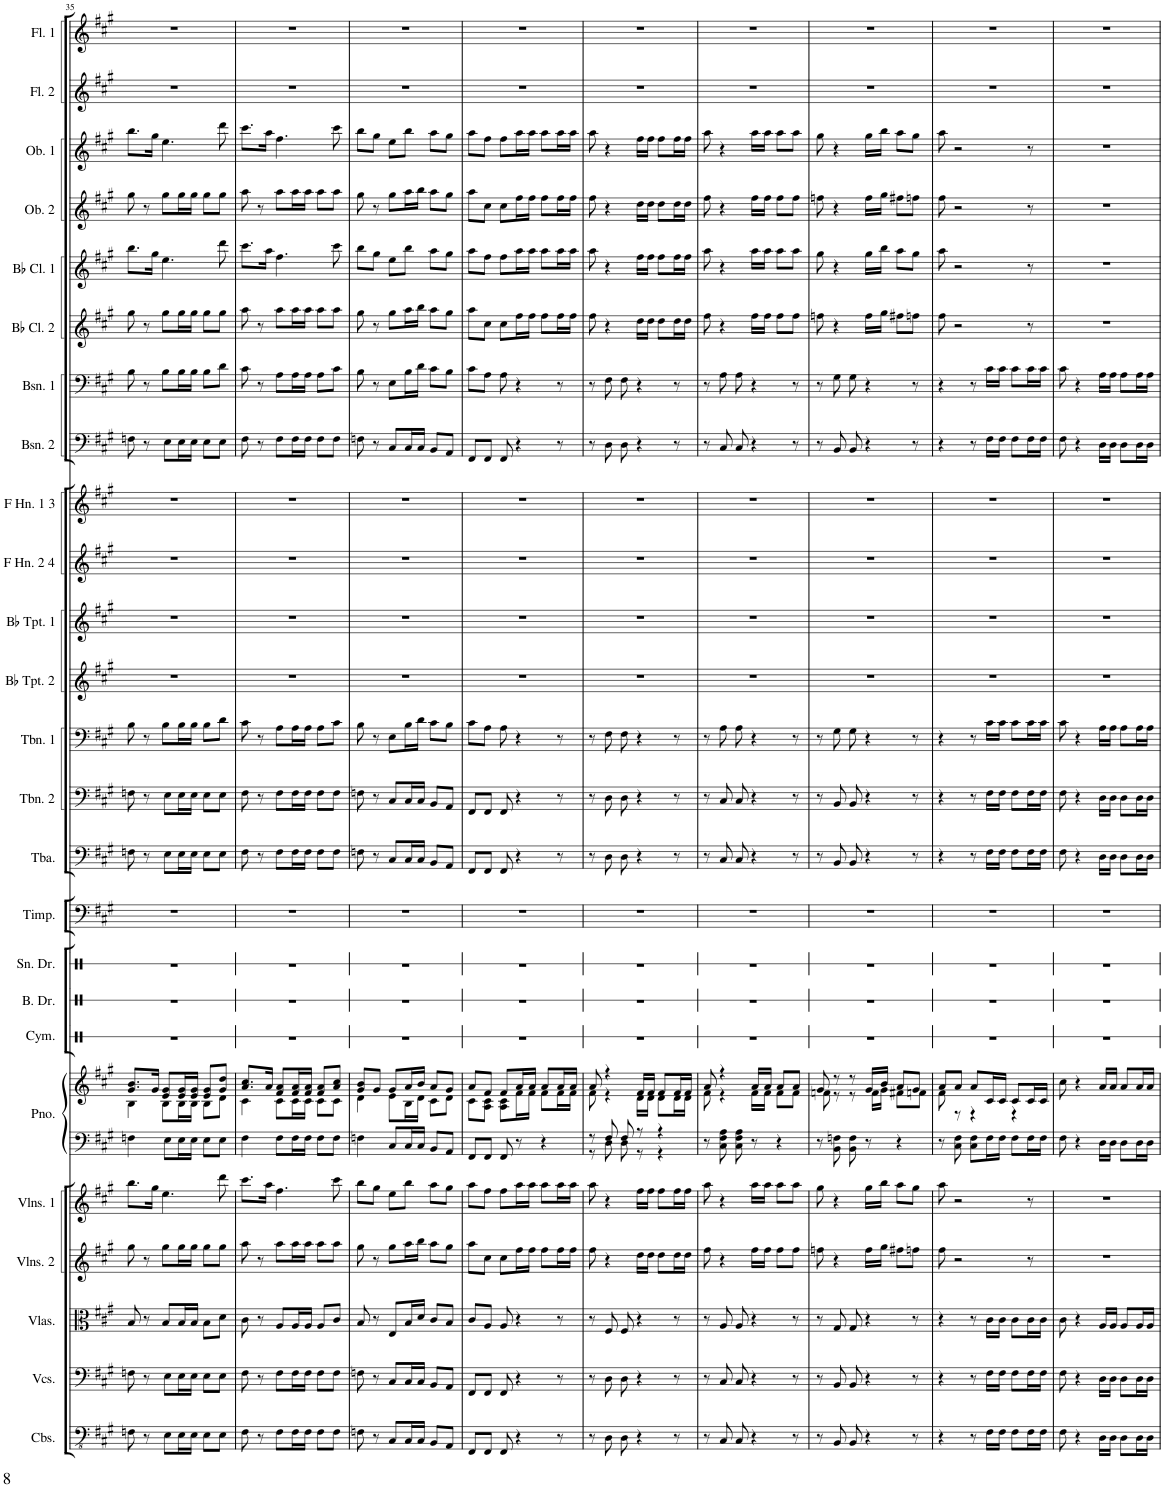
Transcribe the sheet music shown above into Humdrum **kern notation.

**kern	**kern	**kern	**kern	**kern	**kern	**kern	**kern	**kern	**kern	**kern	**kern	**kern	**kern	**kern	**kern	**kern	**kern	**kern	**kern	**kern	**kern	**kern	**kern	**kern	**kern
*part25	*part24	*part23	*part22	*part21	*part20	*part20	*part19	*part18	*part17	*part16	*part15	*part14	*part13	*part12	*part11	*part10	*part9	*part8	*part7	*part6	*part5	*part4	*part3	*part2	*part1
*staff26	*staff25	*staff24	*staff23	*staff22	*staff21	*staff20	*staff19	*staff18	*staff17	*staff16	*staff15	*staff14	*staff13	*staff12	*staff11	*staff10	*staff9	*staff8	*staff7	*staff6	*staff5	*staff4	*staff3	*staff2	*staff1
*I"Contrabasses	*I"Violoncellos	*I"Violas	*I"Violins 2	*I"Violins 1	*I"Piano	*	*I"Cymbal	*I"Bass Drum	*I"Snare Drum	*I"Timpani	*I"Tuba	*I"Trombone 2	*I"Trombone 1	*I"Bb Trumpet 2	*I"Bb Trumpet 1	*I"F Horn 2 &amp; 4	*I"F Horn 1 &amp; 3	*I"Bassoon 2	*I"Bassoon 1	*I"Bb Clarinet 2	*I"Bb Clarinet 1	*I"Oboe 2	*I"Oboe 1	*I"Flute 2	*I"Flute 1
*I'Cbs.	*I'Vcs.	*I'Vlas.	*I'Vlns. 2	*I'Vlns. 1	*I'Pno.	*	*I'Cym.	*I'B. Dr.	*I'Sn. Dr.	*I'Timp.	*I'Tba.	*I'Tbn. 2	*I'Tbn. 1	*I'Bb Tpt. 2	*I'Bb Tpt. 1	*I'F Hn. 2 4	*I'F Hn. 1 3	*I'Bsn. 2	*I'Bsn. 1	*I'Bb Cl. 2	*I'Bb Cl. 1	*I'Ob. 2	*I'Ob. 1	*I'Fl. 2	*I'Fl. 1
!!LO:PB:g=z
*clefFv4	*clefF4	*clefC3	*clefG2	*clefG2	*clefF4	*clefG2	*clefX	*clefX	*clefX	*clefF4	*clefF4	*clefF4	*clefF4	*clefG2	*clefG2	*clefG2	*clefG2	*clefF4	*clefF4	*clefG2	*clefG2	*clefG2	*clefG2	*clefG2	*clefG2
*	*	*	*	*	*	*	*	*	*	*	*	*	*	*Trd1c2	*Trd1c2	*Trd4c7	*Trd4c7	*	*	*Trd1c2	*Trd1c2	*	*	*	*
*k[f#c#g#]	*k[f#c#g#]	*k[f#c#g#]	*k[f#c#g#]	*k[f#c#g#]	*k[f#c#g#]	*k[f#c#g#]	*k[]	*k[]	*k[]	*k[f#c#g#]	*k[f#c#g#]	*k[f#c#g#]	*k[f#c#g#]	*k[f#c#g#]	*k[f#c#g#]	*k[f#c#g#]	*k[f#c#g#]	*k[f#c#g#]	*k[f#c#g#]	*k[f#c#g#]	*k[f#c#g#]	*k[f#c#g#]	*k[f#c#g#]	*k[f#c#g#]	*k[f#c#g#]
*M3/4	*M3/4	*M3/4	*M3/4	*M3/4	*M3/4	*M3/4	*M3/4	*M3/4	*M3/4	*M3/4	*M3/4	*M3/4	*M3/4	*M3/4	*M3/4	*M3/4	*M3/4	*M3/4	*M3/4	*M3/4	*M3/4	*M3/4	*M3/4	*M3/4	*M3/4
=35	=35	=35	=35	=35	=35	=35	=35	=35	=35	=35	=35	=35	=35	=35	=35	=35	=35	=35	=35	=35	=35	=35	=35	=35	=35
*	*	*	*	*	*	*^	*	*	*	*	*	*	*	*	*	*	*	*	*	*	*	*	*	*	*
8FFn\	8Fn\	8B/	8gg#\	8.bb\L	4Fn\	8.g#/ 8.b/L	4B\	2.r	2.r	2.r	2.r	8Fn\	8Fn\	8B\	2.r	2.r	2.r	2.r	8Fn\	8B\	8gg#\	8.bb\L	8gg#\	8.bb\L	2.r	2.r
8r	8r	8r	8r	.	.	.	.	.	.	.	.	8r	8r	8r	.	.	.	.	8r	8r	8r	.	8r	.	.	.
.	.	.	.	16gg#\Jk	.	16g#/Jk	.	.	.	.	.	.	.	.	.	.	.	.	.	.	.	16gg#\Jk	.	16gg#\Jk	.	.
8EE\L	8E\L	8B/L	8gg#\L	4.ee\	8E\L	8e/ 8g#/L	8B\L	.	.	.	.	8E\L	8E\L	8B\L	.	.	.	.	8E\L	8B\L	8gg#\L	4.ee\	8gg#\L	4.ee\	.	.
16EE\L	16E\L	16B/L	16gg#\L	.	16E\L	16e/ 16g#/L	16B\L	.	.	.	.	16E\L	16E\L	16B\L	.	.	.	.	16E\L	16B\L	16gg#\L	.	16gg#\L	.	.	.
16EE\JJ	16E\JJ	16B/JJ	16gg#\JJ	.	16E\JJ	16e/ 16g#/JJ	16B\JJ	.	.	.	.	16E\JJ	16E\JJ	16B\JJ	.	.	.	.	16E\JJ	16B\JJ	16gg#\JJ	.	16gg#\JJ	.	.	.
8EE\L	8E\L	8B\L	8gg#\L	.	8E\L	8e/ 8g#/L	8B\L	.	.	.	.	8E\L	8E\L	8B\L	.	.	.	.	8E\L	8B\L	8gg#\L	.	8gg#\L	.	.	.
8EE\J	8E\J	8d\J	8gg#\J	8ddd\	8E\J	8g#/ 8dd/J	8d\J	.	.	.	.	8E\J	8E\J	8d\J	.	.	.	.	8E\J	8d\J	8gg#\J	8ddd\	8gg#\J	8ddd\	.	.
=36	=36	=36	=36	=36	=36	=36	=36	=36	=36	=36	=36	=36	=36	=36	=36	=36	=36	=36	=36	=36	=36	=36	=36	=36	=36	=36
8FF#\	8F#\	8c#\	8aa\	8.ccc#\L	4F#\	8.a/ 8.cc#/L	4c#\	2.r	2.r	2.r	2.r	8F#\	8F#\	8c#\	2.r	2.r	2.r	2.r	8F#\	8c#\	8aa\	8.ccc#\L	8aa\	8.ccc#\L	2.r	2.r
8r	8r	8r	8r	.	.	.	.	.	.	.	.	8r	8r	8r	.	.	.	.	8r	8r	8r	.	8r	.	.	.
.	.	.	.	16aa\Jk	.	16a/Jk	.	.	.	.	.	.	.	.	.	.	.	.	.	.	.	16aa\Jk	.	16aa\Jk	.	.
8FF#\L	8F#\L	8A/L	8aa\L	4.ff#\	8F#\L	8f#/ 8a/L	8c#\L	.	.	.	.	8F#\L	8F#\L	8A\L	.	.	.	.	8F#\L	8A\L	8aa\L	4.ff#\	8aa\L	4.ff#\	.	.
16FF#\L	16F#\L	16A/L	16aa\L	.	16F#\L	16f#/ 16a/L	16c#\L	.	.	.	.	16F#\L	16F#\L	16A\L	.	.	.	.	16F#\L	16A\L	16aa\L	.	16aa\L	.	.	.
16FF#\JJ	16F#\JJ	16A/JJ	16aa\JJ	.	16F#\JJ	16f#/ 16a/JJ	16c#\JJ	.	.	.	.	16F#\JJ	16F#\JJ	16A\JJ	.	.	.	.	16F#\JJ	16A\JJ	16aa\JJ	.	16aa\JJ	.	.	.
8FF#\L	8F#\L	8A/L	8aa\L	.	8F#\L	8f#/ 8a/L	8c#\L	.	.	.	.	8F#\L	8F#\L	8A\L	.	.	.	.	8F#\L	8A\L	8aa\L	.	8aa\L	.	.	.
8FF#\J	8F#\J	8c#/J	8aa\J	8ccc#\	8F#\J	8a/ 8cc#/J	8c#\J	.	.	.	.	8F#\J	8F#\J	8c#\J	.	.	.	.	8F#\J	8c#\J	8aa\J	8ccc#\	8aa\J	8ccc#\	.	.
=37	=37	=37	=37	=37	=37	=37	=37	=37	=37	=37	=37	=37	=37	=37	=37	=37	=37	=37	=37	=37	=37	=37	=37	=37	=37	=37
8FFn\	8Fn\	8B/	8gg#\	8bb\L	4Fn\	8g#/ 8b/L	4d\	2.r	2.r	2.r	2.r	8Fn\	8Fn\	8B\	2.r	2.r	2.r	2.r	8Fn\	8B\	8gg#\	8bb\L	8gg#\	8bb\L	2.r	2.r
8r	8r	8r	8r	8gg#\J	.	8g#/J	.	.	.	.	.	8r	8r	8r	.	.	.	.	8r	8r	8r	8gg#\J	8r	8gg#\J	.	.
8CC#/L	8C#/L	8E/L	8gg#\L	8ee\L	8C#/L	8g#/L	8e\L	.	.	.	.	8C#/L	8C#/L	8E\L	.	.	.	.	8C#/L	8E\L	8gg#\L	8ee\L	8gg#\L	8ee\L	.	.
16CC#/L	16C#/L	16B/L	16aa\L	8bb\J	16C#/L	16a/L	16B\L	.	.	.	.	16C#/L	16C#/L	16B\L	.	.	.	.	16C#/L	16B\L	16aa\L	8bb\J	16aa\L	8bb\J	.	.
16CC#/JJ	16C#/JJ	16d/JJ	16bb\JJ	.	16C#/JJ	16b/JJ	16d\JJ	.	.	.	.	16C#/JJ	16C#/JJ	16d\JJ	.	.	.	.	16C#/JJ	16d\JJ	16bb\JJ	.	16bb\JJ	.	.	.
8BBB/L	8BB/L	8c#/L	8aa\L	8aa\L	8BB/L	8a/L	8c#\L	.	.	.	.	8BB/L	8BB/L	8c#\L	.	.	.	.	8BB/L	8c#\L	8aa\L	8aa\L	8aa\L	8aa\L	.	.
8AAA/J	8AA/J	8B/J	8gg#\J	8gg#\J	8AA/J	8g#/J	8d\J	.	.	.	.	8AA/J	8AA/J	8B\J	.	.	.	.	8AA/J	8B\J	8gg#\J	8gg#\J	8gg#\J	8gg#\J	.	.
=38	=38	=38	=38	=38	=38	=38	=38	=38	=38	=38	=38	=38	=38	=38	=38	=38	=38	=38	=38	=38	=38	=38	=38	=38	=38	=38
8FFF#/L	8FF#/L	8c#/L	8aa\L	8aa\L	8FF#/L	8a/L	8c#\L	2.r	2.r	2.r	2.r	8FF#/L	8FF#/L	8c#\L	2.r	2.r	2.r	2.r	8FF#/L	8c#\L	8aa\L	8aa\L	8aa\L	8aa\L	2.r	2.r
8FFF#/J	8FF#/J	8A/J	8cc#\J	8ff#\J	8FF#/J	8f#/J	8A\ 8c#\J	.	.	.	.	8FF#/J	8FF#/J	8A\J	.	.	.	.	8FF#/J	8A\J	8cc#\J	8ff#\J	8cc#\J	8ff#\J	.	.
8FFF#/	8FF#/	8A/	8cc#\L	8ff#\L	8FF#/	8f#/L	8A\ 8c#\L	.	.	.	.	8FF#/	8FF#/	8A\	.	.	.	.	8FF#/	8A\	8cc#\L	8ff#\L	8cc#\L	8ff#\L	.	.
4r	4r	4r	16ff#\L	16aa\L	8r	16a/L	16f#\L	.	.	.	.	4r	4r	4r	.	.	.	.	4r	4r	16ff#\L	16aa\L	16ff#\L	16aa\L	.	.
.	.	.	16ff#\JJ	16aa\JJ	.	16a/JJ	16f#\JJ	.	.	.	.	.	.	.	.	.	.	.	.	.	16ff#\JJ	16aa\JJ	16ff#\JJ	16aa\JJ	.	.
.	.	.	8ff#\L	8aa\L	4r	8a/L	8f#\L	.	.	.	.	.	.	.	.	.	.	.	.	.	8ff#\L	8aa\L	8ff#\L	8aa\L	.	.
8r	8r	8r	16ff#\L	16aa\L	.	16a/L	16f#\L	.	.	.	.	8r	8r	8r	.	.	.	.	8r	8r	16ff#\L	16aa\L	16ff#\L	16aa\L	.	.
.	.	.	16ff#\JJ	16aa\JJ	.	16a/JJ	16f#\JJ	.	.	.	.	.	.	.	.	.	.	.	.	.	16ff#\JJ	16aa\JJ	16ff#\JJ	16aa\JJ	.	.
=39	=39	=39	=39	=39	=39	=39	=39	=39	=39	=39	=39	=39	=39	=39	=39	=39	=39	=39	=39	=39	=39	=39	=39	=39	=39	=39
*	*	*	*	*	*^	*	*	*	*	*	*	*	*	*	*	*	*	*	*	*	*	*	*	*	*	*
8r	8r	8r	8ff#\	8aa\	8r	8r	8a/	8f#\	2.r	2.r	2.r	2.r	8r	8r	8r	2.r	2.r	2.r	2.r	8r	8r	8ff#\	8aa\	8ff#\	8aa\	2.r	2.r
8DD\	8D\	8F#/	4r	4r	8F#/	8D\	4r	4r	.	.	.	.	8D\	8D\	8F#\	.	.	.	.	8D\	8F#\	4r	4r	4r	4r	.	.
8DD\	8D\	8F#/	.	.	8F#/	8D\	.	.	.	.	.	.	8D\	8D\	8F#\	.	.	.	.	8D\	8F#\	.	.	.	.	.	.
4r	4r	4r	16dd\LL	16ff#\LL	8r	8r	16f#/LL	16d\LL	.	.	.	.	4r	4r	4r	.	.	.	.	4r	4r	16dd\LL	16ff#\LL	16dd\LL	16ff#\LL	.	.
.	.	.	16dd\JJ	16ff#\JJ	.	.	16f#/JJ	16d\JJ	.	.	.	.	.	.	.	.	.	.	.	.	.	16dd\JJ	16ff#\JJ	16dd\JJ	16ff#\JJ	.	.
.	.	.	8dd\L	8ff#\L	4r	4r	8f#/L	8d\L	.	.	.	.	.	.	.	.	.	.	.	.	.	8dd\L	8ff#\L	8dd\L	8ff#\L	.	.
8r	8r	8r	16dd\L	16ff#\L	.	.	16f#/L	16d\L	.	.	.	.	8r	8r	8r	.	.	.	.	8r	8r	16dd\L	16ff#\L	16dd\L	16ff#\L	.	.
.	.	.	16dd\JJ	16ff#\JJ	.	.	16f#/JJ	16d\JJ	.	.	.	.	.	.	.	.	.	.	.	.	.	16dd\JJ	16ff#\JJ	16dd\JJ	16ff#\JJ	.	.
*	*	*	*	*	*v	*v	*	*	*	*	*	*	*	*	*	*	*	*	*	*	*	*	*	*	*	*	*
=40	=40	=40	=40	=40	=40	=40	=40	=40	=40	=40	=40	=40	=40	=40	=40	=40	=40	=40	=40	=40	=40	=40	=40	=40	=40	=40
8r	8r	8r	8ff#\	8aa\	8r	8a/	8f#\	2.r	2.r	2.r	2.r	8r	8r	8r	2.r	2.r	2.r	2.r	8r	8r	8ff#\	8aa\	8ff#\	8aa\	2.r	2.r
8CC#/	8C#/	8A/	4r	4r	8C#\ 8F#\ 8A\	4r	4r	.	.	.	.	8C#/	8C#/	8A\	.	.	.	.	8C#/	8A\	4r	4r	4r	4r	.	.
8CC#/	8C#/	8A/	.	.	8C#\ 8F#\ 8A\	.	.	.	.	.	.	8C#/	8C#/	8A\	.	.	.	.	8C#/	8A\	.	.	.	.	.	.
4r	4r	4r	16ff#\LL	16aa\LL	8r	16a/LL	16f#\LL	.	.	.	.	4r	4r	4r	.	.	.	.	4r	4r	16ff#\LL	16aa\LL	16ff#\LL	16aa\LL	.	.
.	.	.	16ff#\JJ	16aa\JJ	.	16a/JJ	16f#\JJ	.	.	.	.	.	.	.	.	.	.	.	.	.	16ff#\JJ	16aa\JJ	16ff#\JJ	16aa\JJ	.	.
.	.	.	8ff#\L	8aa\L	4r	8a/L	8f#\L	.	.	.	.	.	.	.	.	.	.	.	.	.	8ff#\L	8aa\L	8ff#\L	8aa\L	.	.
8r	8r	8r	8ff#\J	8aa\J	.	8a/J	8f#\J	.	.	.	.	8r	8r	8r	.	.	.	.	8r	8r	8ff#\J	8aa\J	8ff#\J	8aa\J	.	.
=41	=41	=41	=41	=41	=41	=41	=41	=41	=41	=41	=41	=41	=41	=41	=41	=41	=41	=41	=41	=41	=41	=41	=41	=41	=41	=41
8r	8r	8r	8ffn\	8gg#\	8r	8g#/	8fn\	2.r	2.r	2.r	2.r	8r	8r	8r	2.r	2.r	2.r	2.r	8r	8r	8ffn\	8gg#\	8ffn\	8gg#\	2.r	2.r
8BBB/	8BB/	8G#/	4r	4r	8BB\ 8Fn\	8r	8r	.	.	.	.	8BB/	8BB/	8G#\	.	.	.	.	8BB/	8G#\	4r	4r	4r	4r	.	.
8BBB/	8BB/	8G#/	.	.	8BB\ 8F\	8r	8r	.	.	.	.	8BB/	8BB/	8G#\	.	.	.	.	8BB/	8G#\	.	.	.	.	.	.
4r	4r	4r	16ff\LL	16gg#\LL	8r	16g#/LL	16f\LL	.	.	.	.	4r	4r	4r	.	.	.	.	4r	4r	16ff\LL	16gg#\LL	16ff\LL	16gg#\LL	.	.
.	.	.	16gg#\JJ	16bb\JJ	.	16b/JJ	16g#\JJ	.	.	.	.	.	.	.	.	.	.	.	.	.	16gg#\JJ	16bb\JJ	16gg#\JJ	16bb\JJ	.	.
.	.	.	8ff#X\L	8aa\L	4r	8a/L	8f#X\L	.	.	.	.	.	.	.	.	.	.	.	.	.	8ff#X\L	8aa\L	8ff#X\L	8aa\L	.	.
8r	8r	8r	8ffn\J	8gg#\J	.	8g#/J	8fn\J	.	.	.	.	8r	8r	8r	.	.	.	.	8r	8r	8ffn\J	8gg#\J	8ffn\J	8gg#\J	.	.
=42	=42	=42	=42	=42	=42	=42	=42	=42	=42	=42	=42	=42	=42	=42	=42	=42	=42	=42	=42	=42	=42	=42	=42	=42	=42	=42
4r	4r	4r	8ff#\	8aa\	8r	8a/L	8f#\	2.r	2.r	2.r	2.r	4r	4r	4r	2.r	2.r	2.r	2.r	4r	4r	8ff#\	8aa\	8ff#\	8aa\	2.r	2.r
.	.	.	2r	2r	8C#\ 8F#\	8a/J	8r	.	.	.	.	.	.	.	.	.	.	.	.	.	2r	2r	2r	2r	.	.
8r	8r	8r	.	.	8C#\ 8F#\L	8a/L	4r	.	.	.	.	8r	8r	8r	.	.	.	.	8r	8r	.	.	.	.	.	.
16FF#\LL	16F#\LL	16c#\LL	.	.	16F#\L	16c#/L	.	.	.	.	.	16F#\LL	16F#\LL	16c#\LL	.	.	.	.	16F#\LL	16c#\LL	.	.	.	.	.	.
16FF#\JJ	16F#\JJ	16c#\JJ	.	.	16F#\JJ	16c#/JJ	.	.	.	.	.	16F#\JJ	16F#\JJ	16c#\JJ	.	.	.	.	16F#\JJ	16c#\JJ	.	.	.	.	.	.
8FF#\L	8F#\L	8c#\L	.	.	8F#\L	8c#/L	4r	.	.	.	.	8F#\L	8F#\L	8c#\L	.	.	.	.	8F#\L	8c#\L	.	.	.	.	.	.
16FF#\L	16F#\L	16c#\L	8r	8r	16F#\L	16c#/L	.	.	.	.	.	16F#\L	16F#\L	16c#\L	.	.	.	.	16F#\L	16c#\L	8r	8r	8r	8r	.	.
16FF#\JJ	16F#\JJ	16c#\JJ	.	.	16F#\JJ	16c#/JJ	.	.	.	.	.	16F#\JJ	16F#\JJ	16c#\JJ	.	.	.	.	16F#\JJ	16c#\JJ	.	.	.	.	.	.
*	*	*	*	*	*	*v	*v	*	*	*	*	*	*	*	*	*	*	*	*	*	*	*	*	*	*	*
=43	=43	=43	=43	=43	=43	=43	=43	=43	=43	=43	=43	=43	=43	=43	=43	=43	=43	=43	=43	=43	=43	=43	=43	=43	=43
8FF#\	8F#\	8c#\	2.r	2.r	8F#\	8cc#\	2.r	2.r	2.r	2.r	8F#\	8F#\	8c#\	2.r	2.r	2.r	2.r	8F#\	8c#\	2.r	2.r	2.r	2.r	2.r	2.r
4r	4r	4r	.	.	4r	4r	.	.	.	.	4r	4r	4r	.	.	.	.	4r	4r	.	.	.	.	.	.
16DD\LL	16D\LL	16A/LL	.	.	16D\LL	16a/LL	.	.	.	.	16D\LL	16D\LL	16A\LL	.	.	.	.	16D\LL	16A\LL	.	.	.	.	.	.
16DD\JJ	16D\JJ	16A/JJ	.	.	16D\JJ	16a/JJ	.	.	.	.	16D\JJ	16D\JJ	16A\JJ	.	.	.	.	16D\JJ	16A\JJ	.	.	.	.	.	.
8DD\L	8D\L	8A/L	.	.	8D\L	8a/L	.	.	.	.	8D\L	8D\L	8A\L	.	.	.	.	8D\L	8A\L	.	.	.	.	.	.
16DD\L	16D\L	16A/L	.	.	16D\L	16a/L	.	.	.	.	16D\L	16D\L	16A\L	.	.	.	.	16D\L	16A\L	.	.	.	.	.	.
16DD\JJ	16D\JJ	16A/JJ	.	.	16D\JJ	16a/JJ	.	.	.	.	16D\JJ	16D\JJ	16A\JJ	.	.	.	.	16D\JJ	16A\JJ	.	.	.	.	.	.
=	=	=	=	=	=	=	=	=	=	=	=	=	=	=	=	=	=	=	=	=	=	=	=	=	=
*-	*-	*-	*-	*-	*-	*-	*-	*-	*-	*-	*-	*-	*-	*-	*-	*-	*-	*-	*-	*-	*-	*-	*-	*-	*-
